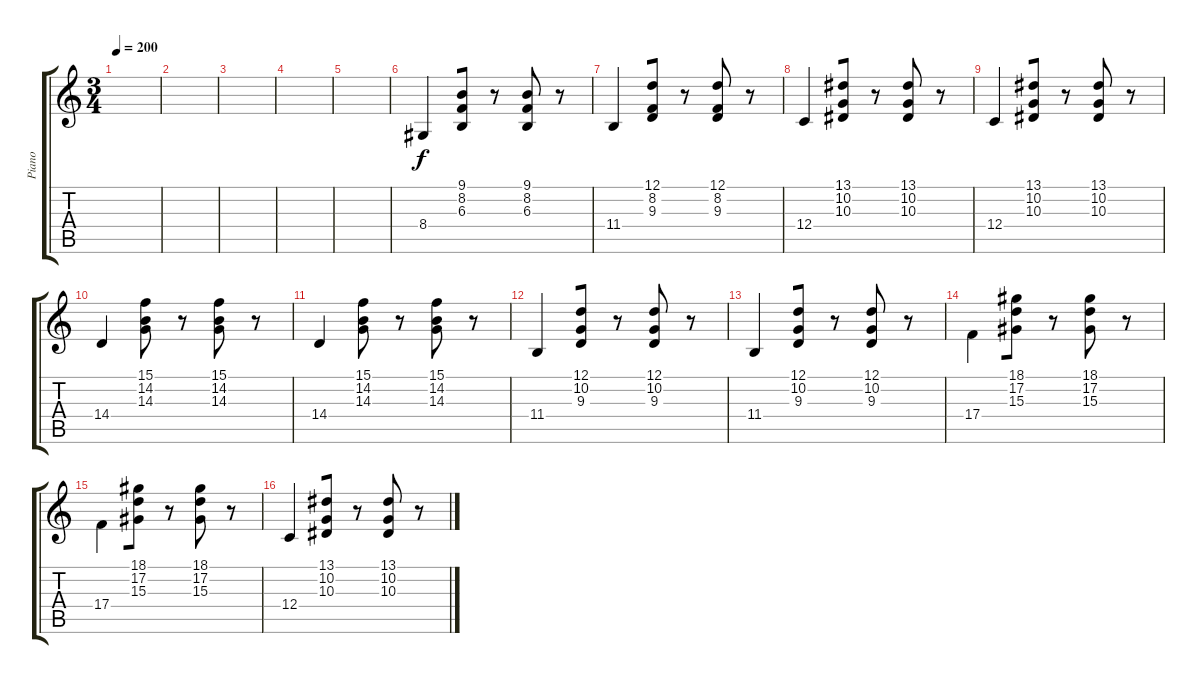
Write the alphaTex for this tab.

\track ("Piano" "Piano") {instrument brightacousticpiano}
\staff {score tabs}
\tuning (D4 A3 F3 C3 G2 C2) {hide}
\ts (3 4)
\tempo 200
\clef g2
\ks c
|
|
|
|
|
8.4.4{beam merge} (9.1 8.2 6.3).8 r.8 (9.1 8.2 6.3).8{beam merge} r.8 |
11.4.4{beam merge} (12.1 8.2 9.3).8 r.8 (12.1 8.2 9.3).8{beam merge} r.8 |
12.4.4{beam merge} (13.1 10.2 10.3).8 r.8 (13.1 10.2 10.3).8{beam merge} r.8 |
12.4.4{beam merge} (13.1 10.2 10.3).8 r.8 (13.1 10.2 10.3).8{beam merge} r.8 |
14.4.4 (15.1 14.2 14.3).8 r.8 (15.1 14.2 14.3).8 r.8 |
14.4.4 (15.1 14.2 14.3).8 r.8 (15.1 14.2 14.3).8 r.8 |
11.4.4{beam merge} (12.1 10.2 9.3).8 r.8{beam merge} (12.1 10.2 9.3).8 r.8 |
11.4.4{beam merge} (12.1 10.2 9.3).8 r.8{beam merge} (12.1 10.2 9.3).8 r.8 |
17.4.4{beam merge} (18.1 17.2 15.3).8 r.8 (18.1 17.2 15.3).8{beam merge} r.8 |
17.4.4{beam merge} (18.1 17.2 15.3).8 r.8 (18.1 17.2 15.3).8{beam merge} r.8 |
12.4.4{beam merge} (13.1 10.2 10.3).8 r.8 (13.1 10.2 10.3).8{beam merge} r.8
